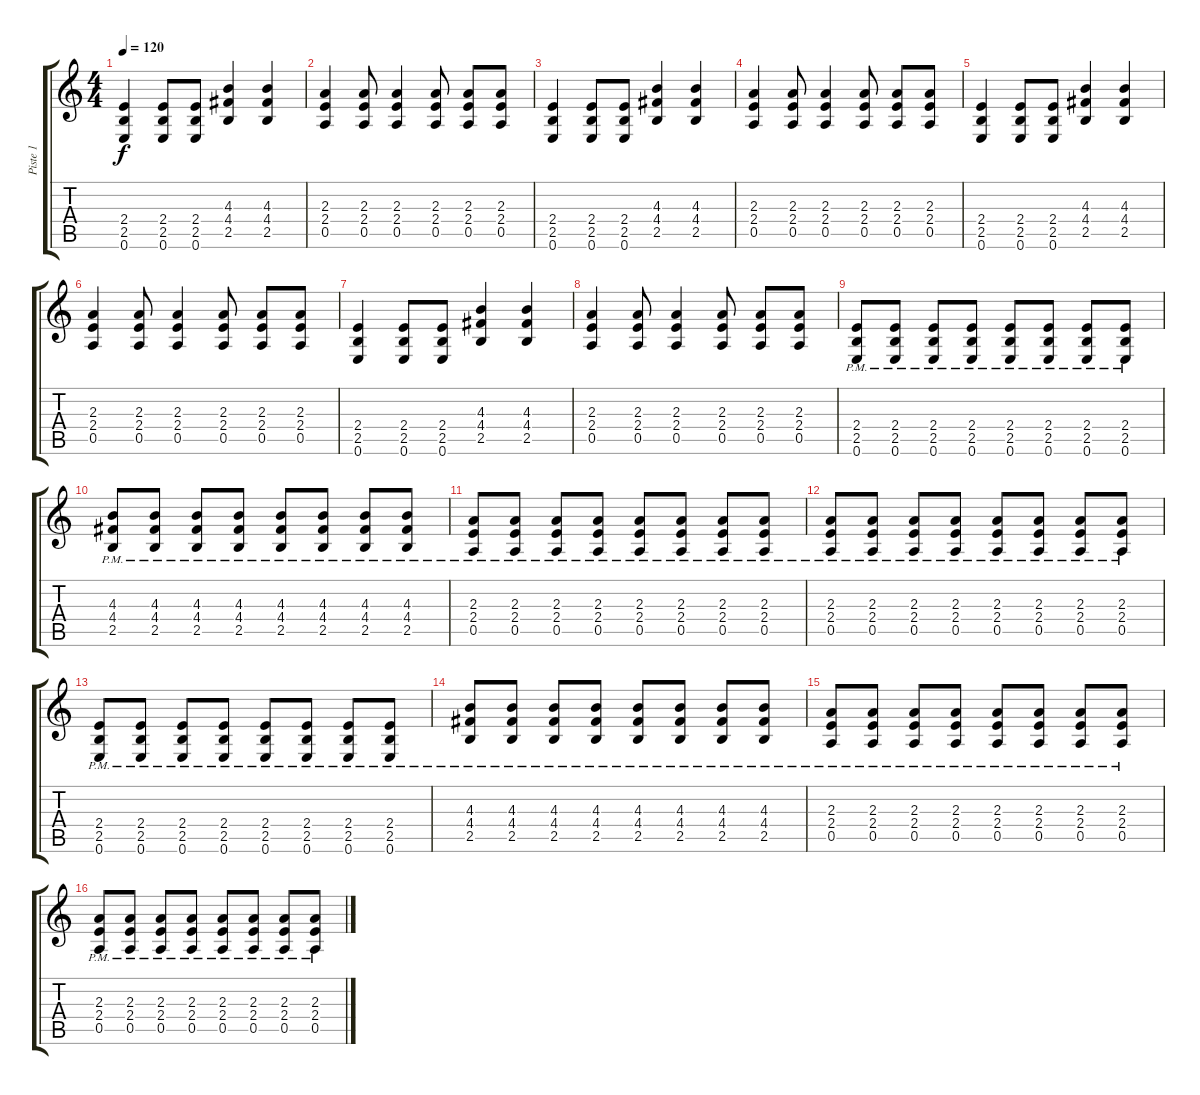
\track ("Piste 1" "Piste 1") {instrument electricguitarclean}
\staff {score tabs}
\tuning (E4 B3 G3 D3 A2 E2) {hide}
\ts (4 4)
\tempo 120
\clef g2
\ks c
(2.4 2.5 0.6).4{dy f instrument distortionguitar} (2.4 2.5 0.6).8 (2.4 2.5 0.6).8 (4.3 4.4 2.5).4 (4.3 4.4 2.5).4 |
(2.3 2.4 0.5).4 (2.3 2.4 0.5).8 (2.3 2.4 0.5).4 (2.3 2.4 0.5).8 (2.3 2.4 0.5).8 (2.3 2.4 0.5).8 |
(2.4 2.5 0.6).4{instrument distortionguitar} (2.4 2.5 0.6).8 (2.4 2.5 0.6).8 (4.3 4.4 2.5).4 (4.3 4.4 2.5).4 |
(2.3 2.4 0.5).4 (2.3 2.4 0.5).8 (2.3 2.4 0.5).4 (2.3 2.4 0.5).8 (2.3 2.4 0.5).8 (2.3 2.4 0.5).8 |
(2.4 2.5 0.6).4{instrument distortionguitar} (2.4 2.5 0.6).8 (2.4 2.5 0.6).8 (4.3 4.4 2.5).4 (4.3 4.4 2.5).4 |
(2.3 2.4 0.5).4 (2.3 2.4 0.5).8 (2.3 2.4 0.5).4 (2.3 2.4 0.5).8 (2.3 2.4 0.5).8 (2.3 2.4 0.5).8 |
(2.4 2.5 0.6).4{instrument distortionguitar} (2.4 2.5 0.6).8 (2.4 2.5 0.6).8 (4.3 4.4 2.5).4 (4.3 4.4 2.5).4 |
(2.3 2.4 0.5).4 (2.3 2.4 0.5).8 (2.3 2.4 0.5).4 (2.3 2.4 0.5).8 (2.3 2.4 0.5).8 (2.3 2.4 0.5).8 |
(2.4{pm} 2.5{pm} 0.6{pm}).8{instrument electricguitarclean} (2.4{pm} 2.5{pm} 0.6{pm}).8 (2.4{pm} 2.5{pm} 0.6{pm}).8 (2.4{pm} 2.5{pm} 0.6{pm}).8 (2.4{pm} 2.5{pm} 0.6{pm}).8 (2.4{pm} 2.5{pm} 0.6{pm}).8 (2.4{pm} 2.5{pm} 0.6{pm}).8 (2.4{pm} 2.5{pm} 0.6{pm}).8 |
(4.3{pm} 4.4{pm} 2.5{pm}).8 (4.3{pm} 4.4{pm} 2.5{pm}).8 (4.3{pm} 4.4{pm} 2.5{pm}).8 (4.3{pm} 4.4{pm} 2.5{pm}).8 (4.3{pm} 4.4{pm} 2.5{pm}).8 (4.3{pm} 4.4{pm} 2.5{pm}).8 (4.3{pm} 4.4{pm} 2.5{pm}).8 (4.3{pm} 4.4{pm} 2.5{pm}).8 |
(2.3{pm} 2.4{pm} 0.5{pm}).8 (2.3{pm} 2.4{pm} 0.5{pm}).8 (2.3{pm} 2.4{pm} 0.5{pm}).8 (2.3{pm} 2.4{pm} 0.5{pm}).8 (2.3{pm} 2.4{pm} 0.5{pm}).8 (2.3{pm} 2.4{pm} 0.5{pm}).8 (2.3{pm} 2.4{pm} 0.5{pm}).8 (2.3{pm} 2.4{pm} 0.5{pm}).8 |
(2.3{pm} 2.4{pm} 0.5{pm}).8 (2.3{pm} 2.4{pm} 0.5{pm}).8 (2.3{pm} 2.4{pm} 0.5{pm}).8 (2.3{pm} 2.4{pm} 0.5{pm}).8 (2.3{pm} 2.4{pm} 0.5{pm}).8 (2.3{pm} 2.4{pm} 0.5{pm}).8 (2.3{pm} 2.4{pm} 0.5{pm}).8 (2.3{pm} 2.4{pm} 0.5{pm}).8 |
(2.4{pm} 2.5{pm} 0.6{pm}).8 (2.4{pm} 2.5{pm} 0.6{pm}).8 (2.4{pm} 2.5{pm} 0.6{pm}).8 (2.4{pm} 2.5{pm} 0.6{pm}).8 (2.4{pm} 2.5{pm} 0.6{pm}).8 (2.4{pm} 2.5{pm} 0.6{pm}).8 (2.4{pm} 2.5{pm} 0.6{pm}).8 (2.4{pm} 2.5{pm} 0.6{pm}).8 |
(4.3{pm} 4.4{pm} 2.5{pm}).8 (4.3{pm} 4.4{pm} 2.5{pm}).8 (4.3{pm} 4.4{pm} 2.5{pm}).8 (4.3{pm} 4.4{pm} 2.5{pm}).8 (4.3{pm} 4.4{pm} 2.5{pm}).8 (4.3{pm} 4.4{pm} 2.5{pm}).8 (4.3{pm} 4.4{pm} 2.5{pm}).8 (4.3{pm} 4.4{pm} 2.5{pm}).8 |
(2.3{pm} 2.4{pm} 0.5{pm}).8 (2.3{pm} 2.4{pm} 0.5{pm}).8 (2.3{pm} 2.4{pm} 0.5{pm}).8 (2.3{pm} 2.4{pm} 0.5{pm}).8 (2.3{pm} 2.4{pm} 0.5{pm}).8 (2.3{pm} 2.4{pm} 0.5{pm}).8 (2.3{pm} 2.4{pm} 0.5{pm}).8 (2.3{pm} 2.4{pm} 0.5{pm}).8 |
(2.3{pm} 2.4{pm} 0.5{pm}).8 (2.3{pm} 2.4{pm} 0.5{pm}).8 (2.3{pm} 2.4{pm} 0.5{pm}).8 (2.3{pm} 2.4{pm} 0.5{pm}).8 (2.3{pm} 2.4{pm} 0.5{pm}).8 (2.3{pm} 2.4{pm} 0.5{pm}).8 (2.3{pm} 2.4{pm} 0.5{pm}).8 (2.3{pm} 2.4{pm} 0.5{pm}).8
